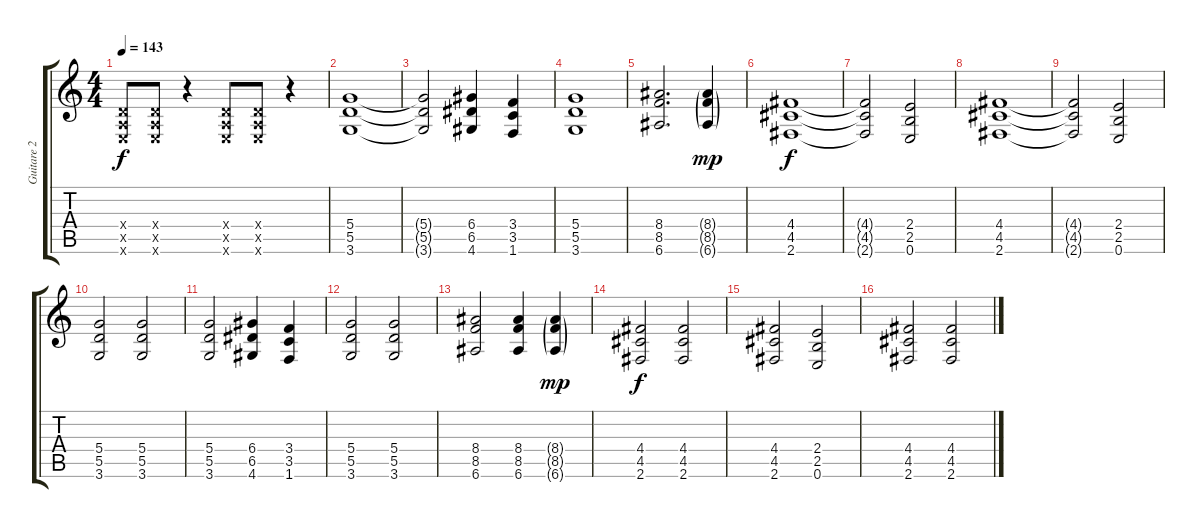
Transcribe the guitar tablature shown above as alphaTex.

\track ("Guitare 2" "Guitare 2") {instrument distortionguitar}
\staff {score tabs}
\tuning (E4 B3 G3 D3 A2 E2) {hide}
\ts (4 4)
\tempo 143
\clef g2
\ks c
(0.4{x} 0.5{x} 0.6{x}).8{dy f} (0.4{x} 0.5{x} 0.6{x}).8 r.4 (0.4{x} 0.5{x} 0.6{x}).8 (0.4{x} 0.5{x} 0.6{x}).8 r.4 |
(5.4 5.5 3.6).1 |
(5.4{t} 5.5{t} 3.6{t}).2 (6.4 6.5 4.6).4 (3.4 3.5 1.6).4 |
(5.4 5.5 3.6).1 |
(8.4 8.5 6.6).2{d} (8.4{g} 8.5{g} 6.6{g}).4{dy mp} |
(4.4 4.5 2.6).1{dy f} |
(4.4{t} 4.5{t} 2.6{t}).2 (2.4 2.5 0.6).2 |
(4.4 4.5 2.6).1 |
(4.4{t} 4.5{t} 2.6{t}).2 (2.4 2.5 0.6).2 |
(5.4 5.5 3.6).2 (5.4 5.5 3.6).2 |
(5.4 5.5 3.6).2 (6.4 6.5 4.6).4 (3.4 3.5 1.6).4 |
(5.4 5.5 3.6).2 (5.4 5.5 3.6).2 |
(8.4 8.5 6.6).2 (8.4 8.5 6.6).4 (8.4{g} 8.5{g} 6.6{g}).4{dy mp} |
(4.4 4.5 2.6).2{dy f} (4.4 4.5 2.6).2 |
(4.4 4.5 2.6).2 (2.4 2.5 0.6).2 |
(4.4 4.5 2.6).2 (4.4 4.5 2.6).2
